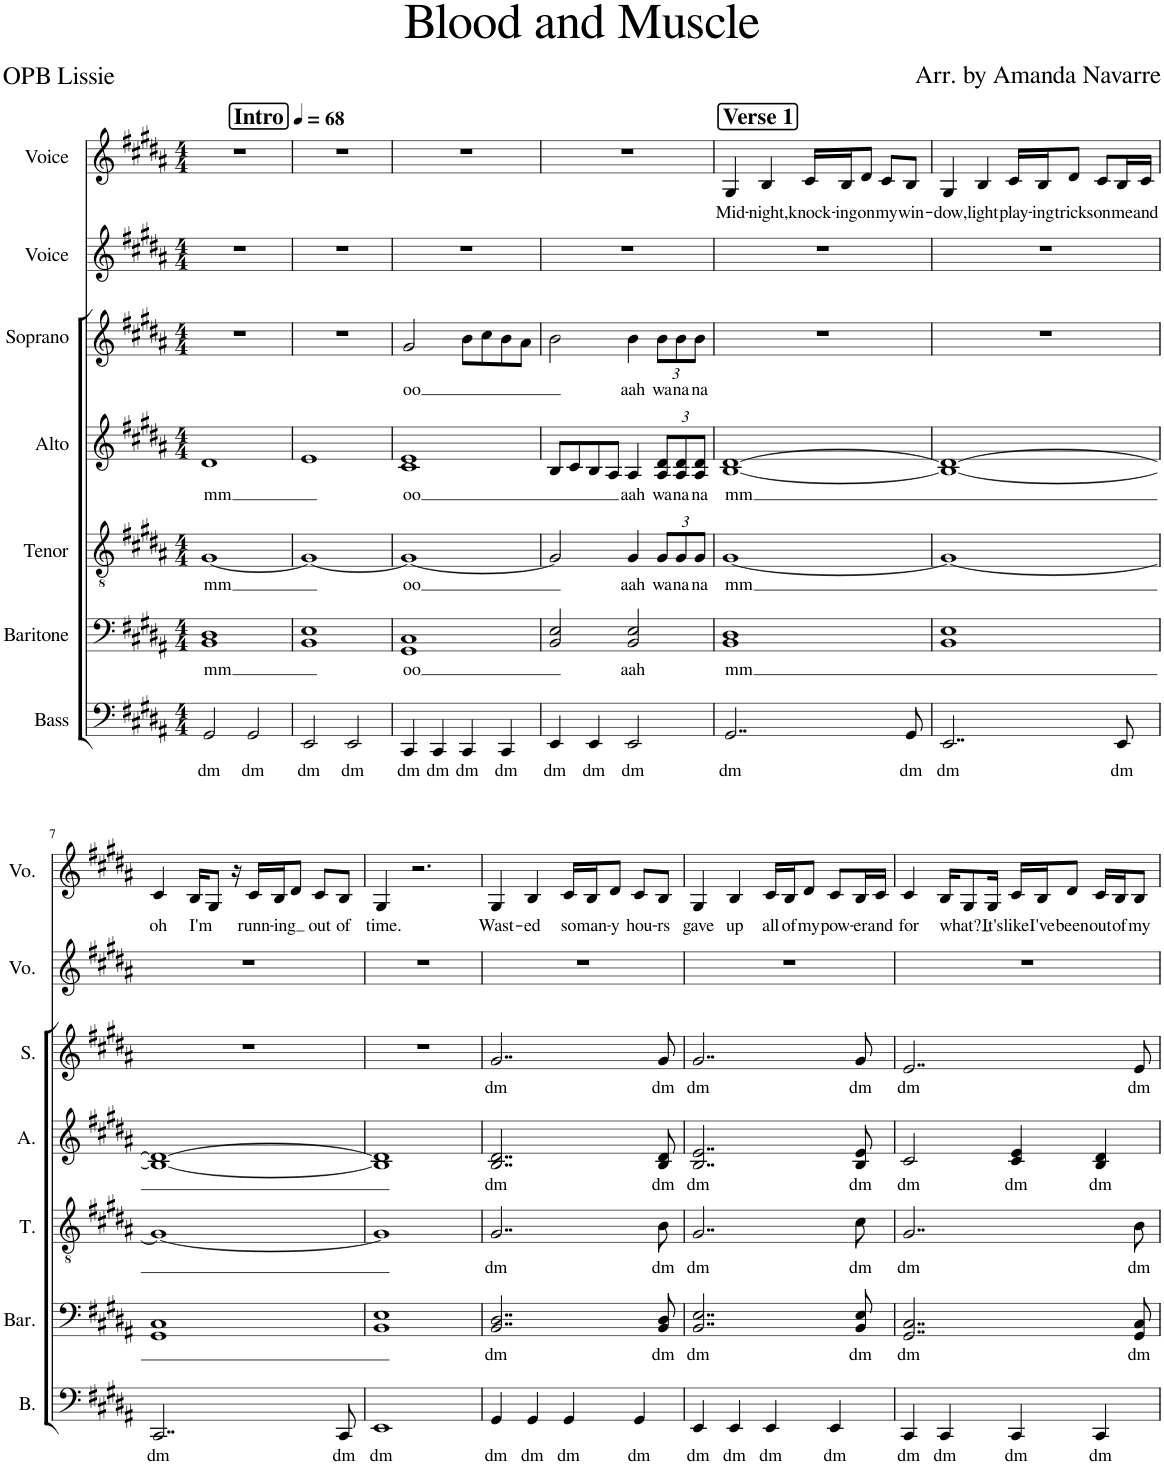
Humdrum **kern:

**kern	**text	**kern	**text	**kern	**text	**kern	**text	**kern	**text	**kern	**kern	**text
*part7	*part7	*part6	*part6	*part5	*part5	*part4	*part4	*part3	*part3	*part2	*part1	*part1
*staff7	*staff7	*staff6	*staff6	*staff5	*staff5	*staff4	*staff4	*staff3	*staff3	*staff2	*staff1	*staff1
*I"Bass	*	*I"Baritone	*	*I"Tenor	*	*I"Alto	*	*I"Soprano	*	*I"Voice	*I"Voice	*
*I'B.	*	*I'Bar.	*	*I'T.	*	*I'A.	*	*I'S.	*	*I'Vo.	*I'Vo.	*
*clefF4	*	*clefF4	*	*clefGv2	*	*clefG2	*	*clefG2	*	*clefG2	*clefG2	*
*k[f#c#g#d#a#]	*	*k[f#c#g#d#a#]	*	*k[f#c#g#d#a#]	*	*k[f#c#g#d#a#]	*	*k[f#c#g#d#a#]	*	*k[f#c#g#d#a#]	*k[f#c#g#d#a#]	*
*M4/4	*	*M4/4	*	*M4/4	*	*M4/4	*	*M4/4	*	*M4/4	*M4/4	*
*MM68	*	*MM68	*	*MM68	*	*MM68	*	*MM68	*	*MM68	*MM68	*
!!LO:REH:place=s1:a:B:cj:fs=14:t=Intro
=1	=1	=1	=1	=1	=1	=1	=1	=1	=1	=1	=1	=1
!	!LO:LY:b	!	!LO:LY:b	!	!LO:LY:b	!	!LO:LY:b	!	!	!	!	!
2GG#/	dm	1BB 1D#	mm	[1G#	mm	1d#	mm	1r	.	1r	1r	.
!	!LO:LY:b	!	!	!	!	!	!	!	!	!	!	!
2GG#/	dm	.	.	.	.	.	.	.	.	.	.	.
=2	=2	=2	=2	=2	=2	=2	=2	=2	=2	=2	=2	=2
!	!LO:LY:b	!	!	!	!	!	!	!	!	!	!	!
2EE/	dm	1BB 1E	.	1G#_	.	1e	.	1r	.	1r	1r	.
!	!LO:LY:b	!	!	!	!	!	!	!	!	!	!	!
2EE/	dm	.	.	.	.	.	.	.	.	.	.	.
=3	=3	=3	=3	=3	=3	=3	=3	=3	=3	=3	=3	=3
!	!LO:LY:b	!	!LO:LY:b	!	!LO:LY:b	!	!LO:LY:b	!	!LO:LY:b	!	!	!
4CC#/	dm	1GG# 1C#	oo	1G#_	oo	1c# 1e	oo	2g#/	oo	1r	1r	.
!	!LO:LY:b	!	!	!	!	!	!	!	!	!	!	!
4CC#/	dm	.	.	.	.	.	.	.	.	.	.	.
!	!LO:LY:b	!	!	!	!	!	!	!	!	!	!	!
4CC#/	dm	.	.	.	.	.	.	8b\L	.	.	.	.
.	.	.	.	.	.	.	.	8cc#\	.	.	.	.
!	!LO:LY:b	!	!	!	!	!	!	!	!	!	!	!
4CC#/	dm	.	.	.	.	.	.	8b\	.	.	.	.
.	.	.	.	.	.	.	.	8a#\J	.	.	.	.
=4	=4	=4	=4	=4	=4	=4	=4	=4	=4	=4	=4	=4
!	!LO:LY:b	!	!	!	!	!	!	!	!	!	!	!
4EE/	dm	2BB/ 2E/	.	2G#/]	.	8B/L	.	2b\	.	1r	1r	.
.	.	.	.	.	.	8c#/	.	.	.	.	.	.
!	!LO:LY:b	!	!	!	!	!	!	!	!	!	!	!
4EE/	dm	.	.	.	.	8B/	.	.	.	.	.	.
.	.	.	.	.	.	8A#/J	.	.	.	.	.	.
!	!LO:LY:b	!	!LO:LY:b	!	!LO:LY:b	!	!LO:LY:b	!	!LO:LY:b	!	!	!
2EE/	dm	2BB/ 2E/	aah	4G#/	aah	4A#/	aah	4b\	aah	.	.	.
*	*	*	*	*Xbrackettup	*	*	*	*	*	*	*	*
!	!	!	!	!	!LO:LY:b	!	!	!	!	!	!	!
*	*	*	*	*	*	*Xbrackettup	*	*	*	*	*	*
!	!	!	!	!	!	!	!LO:LY:b	!	!	!	!	!
*	*	*	*	*	*	*	*	*Xbrackettup	*	*	*	*
!	!	!	!	!	!	!	!	!	!LO:LY:b	!	!	!
.	.	.	.	12G#/L	wa	12A#/ 12d#/L	wa	12b\L	wa	.	.	.
!	!	!	!	!	!LO:LY:b	!	!LO:LY:b	!	!LO:LY:b	!	!	!
.	.	.	.	12G#/	na	12A#/ 12d#/	na	12b\	na	.	.	.
!	!	!	!	!	!LO:LY:b	!	!LO:LY:b	!	!LO:LY:b	!	!	!
.	.	.	.	12G#/J	na	12A#/ 12d#/J	na	12b\J	na	.	.	.
!!LO:REH:place=s1:a:B:cj:fs=14:t=Verse 1
=5	=5	=5	=5	=5	=5	=5	=5	=5	=5	=5	=5	=5
!	!LO:LY:b	!	!LO:LY:b	!	!LO:LY:b	!	!LO:LY:b	!	!	!	!	!LO:LY:b
2..GG#/	dm	1BB 1D#	mm	[1G#	mm	[1B [1d#	mm	1r	.	1r	4G#/	Mid-
!	!	!	!	!	!	!	!	!	!	!	!	!LO:LY:b
.	.	.	.	.	.	.	.	.	.	.	4B/	-night,
!	!	!	!	!	!	!	!	!	!	!	!	!LO:LY:b
.	.	.	.	.	.	.	.	.	.	.	16c#/LL	knock-
!	!	!	!	!	!	!	!	!	!	!	!	!LO:LY:b
.	.	.	.	.	.	.	.	.	.	.	16B/J	-ing
!	!	!	!	!	!	!	!	!	!	!	!	!LO:LY:b
.	.	.	.	.	.	.	.	.	.	.	8d#/J	on
!	!	!	!	!	!	!	!	!	!	!	!	!LO:LY:b
.	.	.	.	.	.	.	.	.	.	.	8c#/L	my
!	!LO:LY:b	!	!	!	!	!	!	!	!	!	!	!LO:LY:b
8GG#/	dm	.	.	.	.	.	.	.	.	.	8B/J	win-
=6	=6	=6	=6	=6	=6	=6	=6	=6	=6	=6	=6	=6
!	!LO:LY:b	!	!	!	!	!	!	!	!	!	!	!LO:LY:b
2..EE/	dm	1BB 1E	.	1G#_	.	1B_ 1d#_	.	1r	.	1r	4G#/	-dow,
!	!	!	!	!	!	!	!	!	!	!	!	!LO:LY:b
.	.	.	.	.	.	.	.	.	.	.	4B/	light
!	!	!	!	!	!	!	!	!	!	!	!	!LO:LY:b
.	.	.	.	.	.	.	.	.	.	.	16c#/LL	play-
!	!	!	!	!	!	!	!	!	!	!	!	!LO:LY:b
.	.	.	.	.	.	.	.	.	.	.	16B/J	-ing
!	!	!	!	!	!	!	!	!	!	!	!	!LO:LY:b
.	.	.	.	.	.	.	.	.	.	.	8d#/J	tricks
!	!	!	!	!	!	!	!	!	!	!	!	!LO:LY:b
.	.	.	.	.	.	.	.	.	.	.	8c#/L	on
!	!LO:LY:b	!	!	!	!	!	!	!	!	!	!	!LO:LY:b
8EE/	dm	.	.	.	.	.	.	.	.	.	16B/L	me
!	!	!	!	!	!	!	!	!	!	!	!	!LO:LY:b
.	.	.	.	.	.	.	.	.	.	.	16c#/JJ	and
!!LO:LB:g=z
=7	=7	=7	=7	=7	=7	=7	=7	=7	=7	=7	=7	=7
!	!LO:LY:b	!	!	!	!	!	!	!	!	!	!	!LO:LY:b
2..CC#/	dm	1GG# 1C#	.	1G#_	.	1B_ 1d#_	.	1r	.	1r	4c#/	oh
!	!	!	!	!	!	!	!	!	!	!	!	!LO:LY:b
.	.	.	.	.	.	.	.	.	.	.	16B/KL	I'm
.	.	.	.	.	.	.	.	.	.	.	8G#/J	.
.	.	.	.	.	.	.	.	.	.	.	16r	.
!	!	!	!	!	!	!	!	!	!	!	!	!LO:LY:b
.	.	.	.	.	.	.	.	.	.	.	16c#/LL	runn-
!	!	!	!	!	!	!	!	!	!	!	!	!LO:LY:b
.	.	.	.	.	.	.	.	.	.	.	16B/J	-ing
.	.	.	.	.	.	.	.	.	.	.	8d#/J	.
!	!	!	!	!	!	!	!	!	!	!	!	!LO:LY:b
.	.	.	.	.	.	.	.	.	.	.	8c#/L	out
!	!LO:LY:b	!	!	!	!	!	!	!	!	!	!	!LO:LY:b
8CC#/	dm	.	.	.	.	.	.	.	.	.	8B/J	of
=8	=8	=8	=8	=8	=8	=8	=8	=8	=8	=8	=8	=8
!	!LO:LY:b	!	!	!	!	!	!	!	!	!	!	!LO:LY:b
1EE	dm	1BB 1E	.	1G#]	.	1B] 1d#]	.	1r	.	1r	4G#/	time.
.	.	.	.	.	.	.	.	.	.	.	2.r	.
=9	=9	=9	=9	=9	=9	=9	=9	=9	=9	=9	=9	=9
!	!LO:LY:b	!	!LO:LY:b	!	!LO:LY:b	!	!LO:LY:b	!	!LO:LY:b	!	!	!LO:LY:b
4GG#/	dm	2..BB/ 2..D#/	dm	2..G#/	dm	2..B/ 2..d#/	dm	2..g#/	dm	1r	4G#/	Wast-
!	!LO:LY:b	!	!	!	!	!	!	!	!	!	!	!LO:LY:b
4GG#/	dm	.	.	.	.	.	.	.	.	.	4B/	-ed
!	!LO:LY:b	!	!	!	!	!	!	!	!	!	!	!LO:LY:b
4GG#/	dm	.	.	.	.	.	.	.	.	.	16c#/LL	so
!	!	!	!	!	!	!	!	!	!	!	!	!LO:LY:b
.	.	.	.	.	.	.	.	.	.	.	16B/J	man-
!	!	!	!	!	!	!	!	!	!	!	!	!LO:LY:b
.	.	.	.	.	.	.	.	.	.	.	8d#/J	-y
!	!LO:LY:b	!	!	!	!	!	!	!	!	!	!	!LO:LY:b
4GG#/	dm	.	.	.	.	.	.	.	.	.	8c#/L	hou-
!	!	!	!LO:LY:b	!	!LO:LY:b	!	!LO:LY:b	!	!LO:LY:b	!	!	!LO:LY:b
.	.	8BB/ 8D#/	dm	8B\	dm	8B/ 8d#/	dm	8g#/	dm	.	8B/J	-rs
=10	=10	=10	=10	=10	=10	=10	=10	=10	=10	=10	=10	=10
!	!LO:LY:b	!	!LO:LY:b	!	!LO:LY:b	!	!LO:LY:b	!	!LO:LY:b	!	!	!LO:LY:b
4EE/	dm	2..BB/ 2..E/	dm	2..G#/	dm	2..B/ 2..e/	dm	2..g#/	dm	1r	4G#/	gave
!	!LO:LY:b	!	!	!	!	!	!	!	!	!	!	!LO:LY:b
4EE/	dm	.	.	.	.	.	.	.	.	.	4B/	up
!	!LO:LY:b	!	!	!	!	!	!	!	!	!	!	!LO:LY:b
4EE/	dm	.	.	.	.	.	.	.	.	.	16c#/LL	all
!	!	!	!	!	!	!	!	!	!	!	!	!LO:LY:b
.	.	.	.	.	.	.	.	.	.	.	16B/J	of
!	!	!	!	!	!	!	!	!	!	!	!	!LO:LY:b
.	.	.	.	.	.	.	.	.	.	.	8d#/J	my
!	!LO:LY:b	!	!	!	!	!	!	!	!	!	!	!LO:LY:b
4EE/	dm	.	.	.	.	.	.	.	.	.	8c#/L	pow-
!	!	!	!LO:LY:b	!	!LO:LY:b	!	!LO:LY:b	!	!LO:LY:b	!	!	!LO:LY:b
.	.	8BB/ 8E/	dm	8c#\	dm	8B/ 8e/	dm	8g#/	dm	.	16B/L	-er
!	!	!	!	!	!	!	!	!	!	!	!	!LO:LY:b
.	.	.	.	.	.	.	.	.	.	.	16c#/JJ	and
=11	=11	=11	=11	=11	=11	=11	=11	=11	=11	=11	=11	=11
!	!LO:LY:b	!	!LO:LY:b	!	!LO:LY:b	!	!LO:LY:b	!	!LO:LY:b	!	!	!LO:LY:b
4CC#/	dm	2..GG#/ 2..C#/	dm	2..G#/	dm	2c#/	dm	2..e/	dm	1r	4c#/	for
!	!LO:LY:b	!	!	!	!	!	!	!	!	!	!	!LO:LY:b
4CC#/	dm	.	.	.	.	.	.	.	.	.	16B/KL	what?
.	.	.	.	.	.	.	.	.	.	.	8G#/	.
!	!	!	!	!	!	!	!	!	!	!	!	!LO:LY:b
.	.	.	.	.	.	.	.	.	.	.	16G#/Jk	It's
!	!LO:LY:b	!	!	!	!	!	!LO:LY:b	!	!	!	!	!LO:LY:b
4CC#/	dm	.	.	.	.	4c#/ 4e/	dm	.	.	.	16c#/LL	like
!	!	!	!	!	!	!	!	!	!	!	!	!LO:LY:b
.	.	.	.	.	.	.	.	.	.	.	16B/J	I've
!	!	!	!	!	!	!	!	!	!	!	!	!LO:LY:b
.	.	.	.	.	.	.	.	.	.	.	8d#/J	been
!	!LO:LY:b	!	!	!	!	!	!LO:LY:b	!	!	!	!	!LO:LY:b
4CC#/	dm	.	.	.	.	4B/ 4d#/	dm	.	.	.	16c#/LL	out
!	!	!	!	!	!	!	!	!	!	!	!	!LO:LY:b
.	.	.	.	.	.	.	.	.	.	.	16B/J	of
!	!	!	!LO:LY:b	!	!LO:LY:b	!	!	!	!LO:LY:b	!	!	!LO:LY:b
.	.	8GG#/ 8C#/	dm	8B\	dm	.	.	8e/	dm	.	8B/J	my
=	=	=	=	=	=	=	=	=	=	=	=	=
*-	*-	*-	*-	*-	*-	*-	*-	*-	*-	*-	*-	*-
